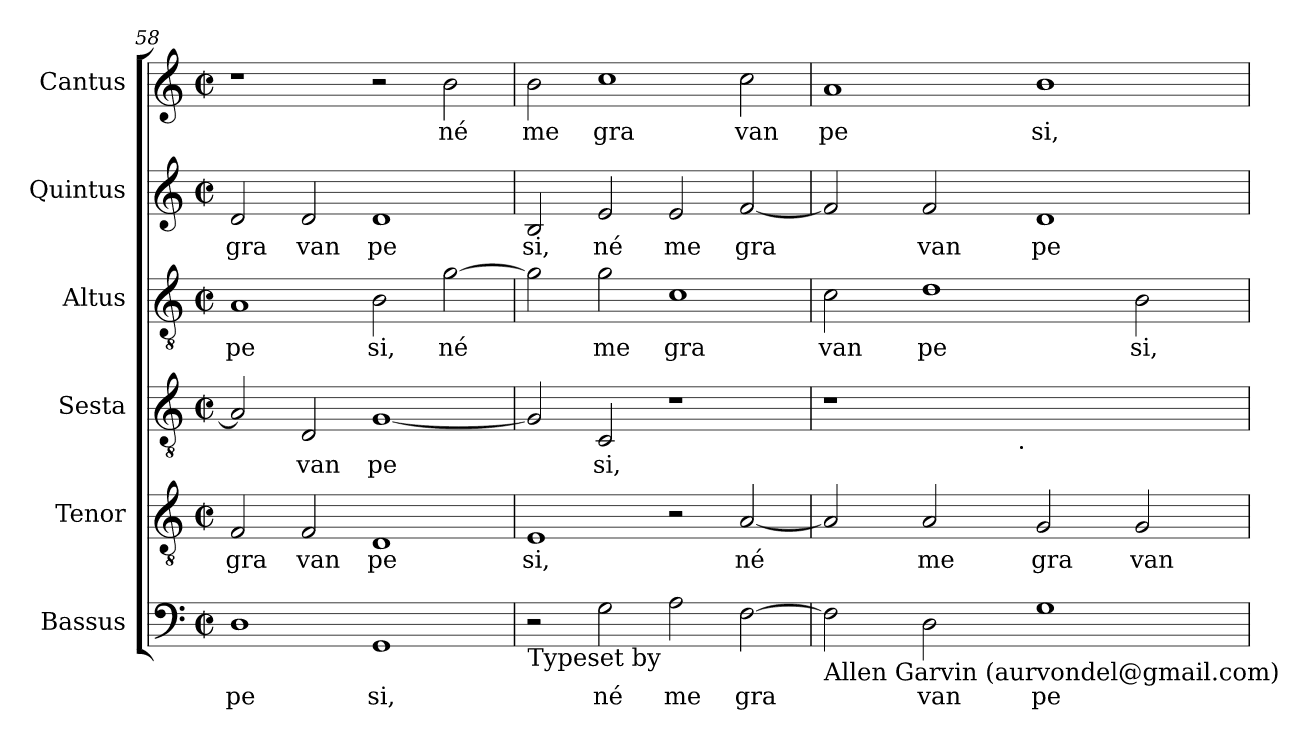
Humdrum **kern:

**kern	**text	**kern	**text	**kern	**text	**kern	**text	**kern	**text	**kern	**text
*part6	*part6	*part5	*part5	*part4	*part4	*part3	*part3	*part2	*part2	*part1	*part1
*staff6	*staff6	*staff5	*staff5	*staff4	*staff4	*staff3	*staff3	*staff2	*staff2	*staff1	*staff1
*I"Bassus	*	*I"Tenor	*	*I"Sesta	*	*I"Altus	*	*I"Quintus	*	*I"Cantus	*
*I'Bassus	*	*I'Tenor	*	*I'Sesta	*	*I'Altus	*	*I'Quintus	*	*I'Cantus	*
*clefF4	*	*clefGv2	*	*clefGv2	*	*clefGv2	*	*clefG2	*	*clefG2	*
*k[]	*	*k[]	*	*k[]	*	*k[]	*	*k[]	*	*k[]	*
*C:	*	*C:	*	*C:	*	*C:	*	*C:	*	*C:	*
*M2/2	*	*M2/2	*	*M2/2	*	*M2/2	*	*M2/2	*	*M2/2	*
*met(c|)	*	*met(c|)	*	*met(c|)	*	*met(c|)	*	*met(c|)	*	*met(c|)	*
=58	=58	=58	=58	=58	=58	=58	=58	=58	=58	=58	=58
!	!LO:LY:b	!	!LO:LY:b:cj	!	!LO:LY:b:cj	!	!LO:LY:b:cj	!	!LO:LY:b:cj	!	!
1D	pe	2F/	gra	2A/]	.	1A	pe	2d/	gra	1r	.
!	!	!	!LO:LY:b:cj	!	!LO:LY:b:cj	!	!	!	!LO:LY:b:cj	!	!
.	.	2F/	van	2D/	van	.	.	2d/	van	.	.
!	!LO:LY:b	!	!LO:LY:b:cj	!	!LO:LY:b:cj	!	!LO:LY:b:cj	!	!LO:LY:b:cj	!	!
1GG	si,	1D	pe	[<1G	pe	2B\	si,	1d	pe	2r	.
!	!	!	!	!	!	!	!LO:LY:b:cj	!	!	!	!LO:LY:b:cj
.	.	.	.	.	.	[>2g\	né	.	.	2b\	né
=59	=59	=59	=59	=59	=59	=59	=59	=59	=59	=59	=59
!LO:TX:b:t=Typeset by	!	!	!	!	!	!	!	!	!	!	!
!	!	!	!LO:LY:b:cj	!	!LO:LY:b:cj	!	!LO:LY:b:cj	!	!LO:LY:b:cj	!	!LO:LY:b:cj
2r	.	1E	si,	2G/]	.	2g\]	.	2B/	si,	2b\	me
!	!LO:LY:b	!	!	!	!LO:LY:b:cj	!	!LO:LY:b:cj	!	!LO:LY:b:cj	!	!LO:LY:b:cj
2G\	né	.	.	2C/	si,	2g\	me	2e/	né	1cc	gra
!	!LO:LY:b	!	!	!	!	!	!LO:LY:b:cj	!	!LO:LY:b:cj	!	!
2A\	me	2r	.	1r	.	1c	gra	2e/	me	.	.
!	!LO:LY:b	!	!LO:LY:b:cj	!	!	!	!	!	!LO:LY:b:cj	!	!LO:LY:b:cj
[>2F\	gra	[<2A/	né	.	.	.	.	[<2f/	gra	2cc\	van
=60	=60	=60	=60	=60	=60	=60	=60	=60	=60	=60	=60
!LO:TX:b:t=Allen Garvin (aurvondel@gmail.com)	!	!	!	!	!	!	!	!	!	!	!
!	!LO:LY:b	!	!LO:LY:b:cj	!	!	!	!LO:LY:b:cj	!	!LO:LY:b:cj	!	!LO:LY:b:cj
*	*	*	*	*^	*	*	*	*	*	*	*
2F\]	.	2A/]	.	1r	2ryy	.	2c\	van	2f/]	.	1a	pe
!	!LO:LY:b	!	!LO:LY:b:cj	!	!	!	!	!LO:LY:b:cj	!	!LO:LY:b:cj	!	!
2D\	van	2A/	me	.	4...ryy	.	1d	pe	2f/	van	.	.
!	!	!	!	!	!LO:TX:b:t=.	!	!	!	!	!	!	!
.	.	.	.	.	1ryy	.	.	.	.	.	.	.
!	!LO:LY:b	!	!LO:LY:b:cj	!	!	!	!	!	!	!LO:LY:b:cj	!	!LO:LY:b:cj
1G	pe	2G/	gra	1ryy	.	.	.	.	1d	pe	1b	si,
!	!	!	!LO:LY:b:cj	!	!	!	!	!LO:LY:b:cj	!	!	!	!
.	.	2G/	van	.	.	.	2B\	si,	.	.	.	.
.	.	.	.	.	32ryy	.	.	.	.	.	.	.
*	*	*	*	*v	*v	*	*	*	*	*	*	*
=	=	=	=	=	=	=	=	=	=	=	=
*-	*-	*-	*-	*-	*-	*-	*-	*-	*-	*-	*-
